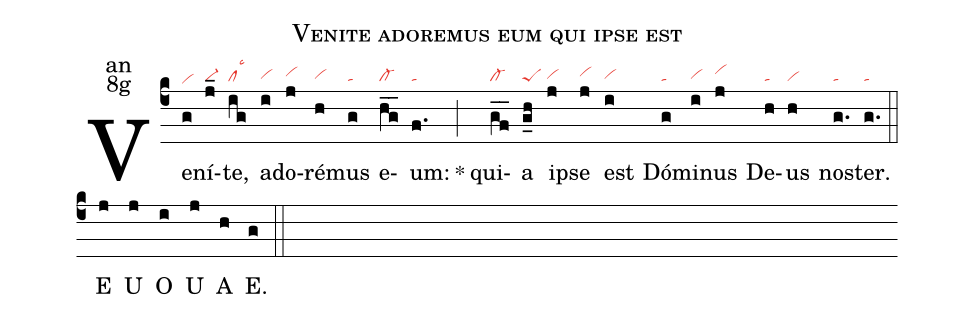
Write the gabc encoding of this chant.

name:Venite adoremus eum qui ipse est;
office-part:an;
mode:8g;
nabc-lines:1;
%%
(c4) Ve(g|vihe)ní(j_|vi-)te,(ig|cllsc3) a(i|vihg)do(j|vihh)ré(h|vihg)mus(g|ta) e(hg__|cl-)um:(f.|ta) <sp>*</sp>(;)qui(gf__|cl-)a(g_h|peS) ip(j|vihg)se(j|vihh) est(i|vihg) Dó(g|ta)mi(i|vihg)nus(j|vihi) De(h|ta)us(h|vi) nos(g.|ta)ter.(g.|ta) (::) <eu>E(j) U(j) O(i) U(j) A(h) E.(g) </eu>(::)
